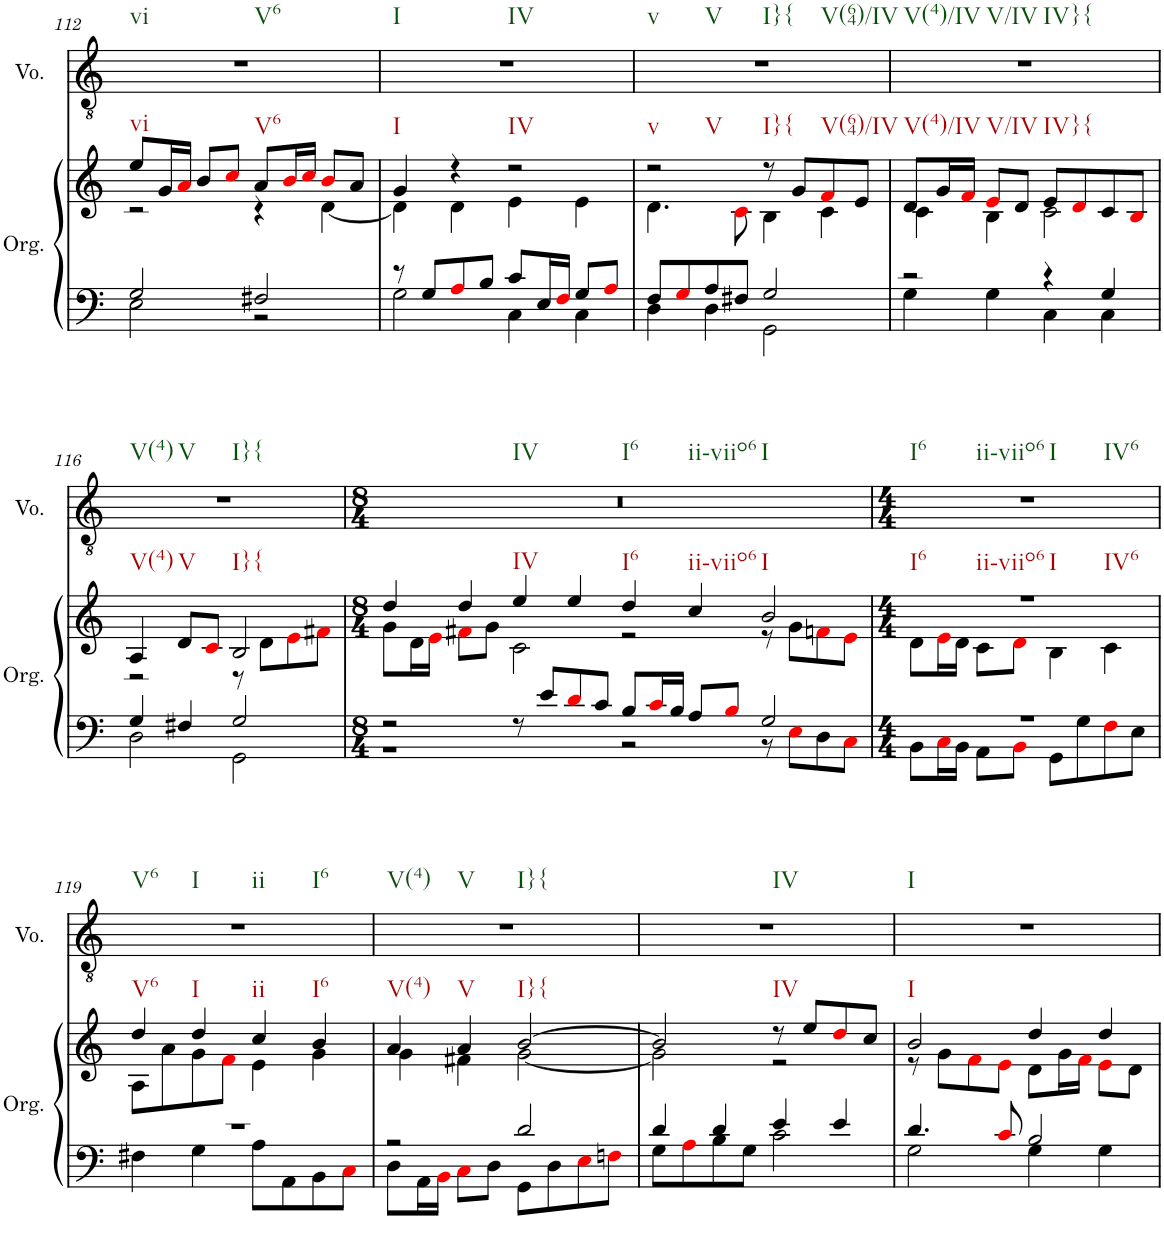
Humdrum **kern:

**kern	**kern	**kern
*part2	*part2	*part1
*staff3	*staff2	*staff1
*I"Organ	*	*I"Voice
*I'Org.	*	*I'Vo.
!!LO:PB:g=z
*clefF4	*clefG2	*clefGv2
*k[]	*k[]	*k[]
*M4/4	*M4/4	*M4/4
=112	=112	=112
*^	*^	*
!	!	!	!	!LO:TX:b:t=vi
!	!	!	!	!LO:TX:b:t=V6
!	!	!LO:TX:b:t=vi	!	!
2G/	2E\	8ee/L	2r	1r
.	.	16g/L	.	.
.	.	16ai/JJ	.	.
.	.	8b/L	.	.
.	.	8cci/J	.	.
!	!	!LO:TX:b:t=V6	!	!
2F#X/	2r	8a/L	4r	.
.	.	16bi/L	.	.
.	.	16cci/JJ	.	.
.	.	8bi/L	[4d\	.
.	.	8a/J	.	.
=113	=113	=113	=113	=113
!	!	!	!	!LO:TX:b:t=I
!	!	!	!	!LO:TX:b:t=IV
!	!	!LO:TX:b:t=I	!	!
8r	2G\	4g/	4d\]	1r
8G/L	.	.	.	.
8Ai/	.	4r	4d\	.
8B/J	.	.	.	.
!	!	!LO:TX:b:t=IV	!	!
8c/L	4C\	2r	4e\	.
16E/L	.	.	.	.
16Fi/JJ	.	.	.	.
8G/L	4C\	.	4e\	.
8Ai/J	.	.	.	.
=114	=114	=114	=114	=114
!	!	!	!	!LO:TX:b:t=v
!	!	!	!	!LO:TX:b:t=V
!	!	!	!	!LO:TX:b:t=I}{
!	!	!	!	!LO:TX:b:t=V(64)/IV
!	!	!LO:TX:b:t=v	!	!
!	!	!LO:TX:b:t=V	!	!
8F/L	4D\	2r	4.d\	1r
8Gi/	.	.	.	.
8A/	4D\	.	.	.
8F#X/J	.	.	8ci\	.
!	!	!LO:TX:b:t=I}{	!	!
2G/	2GG\	8r	4B\	.
.	.	8g/L	.	.
!	!	!LO:TX:b:t=V(64)/IV	!	!
.	.	8fi/	4c\	.
.	.	8e/J	.	.
=115	=115	=115	=115	=115
!	!	!	!	!LO:TX:b:t=V(4)/IV
!	!	!	!	!LO:TX:b:t=V/IV
!	!	!	!	!LO:TX:b:t=IV}{
!	!	!LO:TX:b:t=V(4)/IV	!	!
2r	4G\	8d/L	4c\	1r
.	.	16g/L	.	.
.	.	16fi/JJ	.	.
!	!	!LO:TX:b:t=V/IV	!	!
.	4G\	8ei/L	4B\	.
.	.	8d/J	.	.
!	!	!LO:TX:b:t=IV}{	!	!
4r	4C\	8e/L	2c\	.
.	.	8di/	.	.
4G/	4C\	8c/	.	.
.	.	8Bi/J	.	.
!!LO:LB:g=z
=116	=116	=116	=116	=116
!	!	!	!	!LO:TX:b:t=V(4)
!	!	!	!	!LO:TX:b:t=V
!	!	!	!	!LO:TX:b:t=I}{
!	!	!LO:TX:b:t=V(4)	!	!
4G/	2D\	4A/	2r	1r
!	!	!LO:TX:b:t=V	!	!
4F#X/	.	8d/L	.	.
.	.	8ci/J	.	.
!	!	!LO:TX:b:t=I}{	!	!
2G/	2GG\	2B/	8r	.
.	.	.	8d\L	.
.	.	.	8ei\	.
.	.	.	8f#Xi\J	.
=117	=117	=117	=117	=117
*M8/4	*	*M8/4	*	*M8/4
!	!	!	!	!LO:TX:b:t=IV
!	!	!	!	!LO:TX:b:t=I6
!	!	!	!	!LO:TX:b:t=ii-viio6
!	!	!	!	!LO:TX:b:t=I
2r	1r	4dd/	8g\L	0r
.	.	.	16d\L	.
.	.	.	16ei\JJ	.
.	.	4dd/	8f#Xi\L	.
.	.	.	8g\J	.
!	!	!LO:TX:b:t=IV	!	!
8r	.	4ee/	2c\	.
8e/L	.	.	.	.
8di/	.	4ee/	.	.
8c/J	.	.	.	.
!	!	!LO:TX:b:t=I6	!	!
8B/L	2r	4dd/	2r	.
16ci/L	.	.	.	.
16B/JJ	.	.	.	.
!	!	!LO:TX:b:t=ii-viio6	!	!
8A/L	.	4cc/	.	.
8Bi/J	.	.	.	.
!	!	!LO:TX:b:t=I	!	!
2G/	8r	2b/	8r	.
.	8Ei\L	.	8g\L	.
.	8D\	.	8fni\	.
.	8Ci\J	.	8ei\J	.
=118	=118	=118	=118	=118
*M4/4	*	*M4/4	*	*M4/4
!	!	!	!	!LO:TX:b:t=I6
!	!	!	!	!LO:TX:b:t=ii-viio6
!	!	!	!	!LO:TX:b:t=I
!	!	!	!	!LO:TX:b:t=IV6
!	!	!LO:TX:b:t=I6	!	!
!	!	!LO:TX:b:t=ii-viio6	!	!
!	!	!LO:TX:b:t=I	!	!
!	!	!LO:TX:b:t=IV6	!	!
1r	8BB\L	1r	8d\L	1r
.	16Ci\L	.	16ei\L	.
.	16BB\JJ	.	16d\JJ	.
.	8AA\L	.	8c\L	.
.	8BBi\J	.	8di\J	.
.	8GG\L	.	4B\	.
.	8G\	.	.	.
.	8Fi\	.	4c\	.
.	8E\J	.	.	.
!!LO:LB:g=z
=119	=119	=119	=119	=119
!	!	!	!	!LO:TX:b:t=V6
!	!	!	!	!LO:TX:b:t=I
!	!	!	!	!LO:TX:b:t=ii
!	!	!	!	!LO:TX:b:t=I6
!	!	!LO:TX:b:t=V6	!	!
1r	4F#X\	4dd/	8A\L	1r
.	.	.	8a\	.
!	!	!LO:TX:b:t=I	!	!
.	4G\	4dd/	8g\	.
.	.	.	8fi\J	.
!	!	!LO:TX:b:t=ii	!	!
.	8A\L	4cc/	4e\	.
.	8AA\	.	.	.
!	!	!LO:TX:b:t=I6	!	!
.	8BB\	4b/	4g\	.
.	8Ci\J	.	.	.
=120	=120	=120	=120	=120
!	!	!	!	!LO:TX:b:t=V(4)
!	!	!	!	!LO:TX:b:t=V
!	!	!	!	!LO:TX:b:t=I}{
!	!	!LO:TX:b:t=V(4)	!	!
2r	8D\L	4a/	4g\	1r
.	16AA\L	.	.	.
.	16BBi\JJ	.	.	.
!	!	!LO:TX:b:t=V	!	!
.	8Ci\L	4a/	4f#X\	.
.	8D\J	.	.	.
!	!	!LO:TX:b:t=I}{	!	!
2d/	8GG\L	[2b/	[2g\	.
.	8D\	.	.	.
.	8Ei\	.	.	.
.	8Fni\J	.	.	.
=121	=121	=121	=121	=121
!	!	!	!	!LO:TX:b:t=IV
4d/	8G\L	2b/]	2g\]	1r
.	8Ai\	.	.	.
4d/	8B\	.	.	.
.	8G\J	.	.	.
!	!	!LO:TX:b:t=IV	!	!
4e/	2c\	8r	2r	.
.	.	8ee/L	.	.
4e/	.	8ddi/	.	.
.	.	8cc/J	.	.
=122	=122	=122	=122	=122
!	!	!	!	!LO:TX:b:t=I
!	!	!LO:TX:b:t=I	!	!
4.d/	2G\	2b/	8r	1r
.	.	.	8g\L	.
.	.	.	8fi\	.
8ci/	.	.	8ei\J	.
2B/	4G\	4dd/	8d\L	.
.	.	.	16g\L	.
.	.	.	16fi\JJ	.
.	4G\	4dd/	8ei\L	.
.	.	.	8d\J	.
*v	*v	*	*	*
*	*v	*v	*
=	=	=
*-	*-	*-
